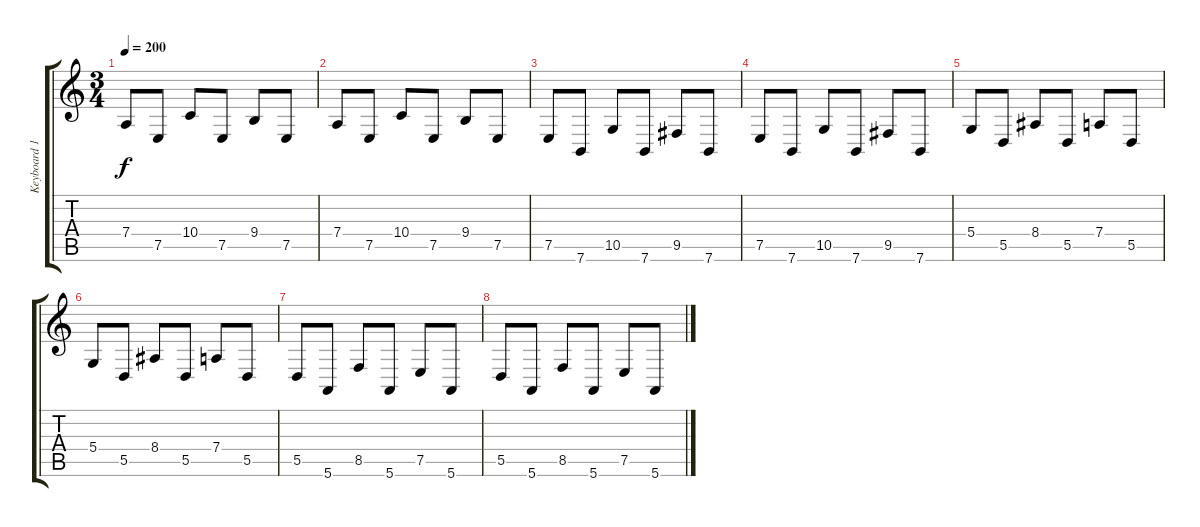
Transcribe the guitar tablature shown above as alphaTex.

\track ("Keyboard 1" "Keyboard 1") {instrument brightacousticpiano}
\staff {score tabs}
\tuning (E4 B3 G3 D3 A2 E2) {hide}
\ts (3 4)
\tempo 200
\clef g2
\ks c
7.4.8{dy f} 7.5.8 10.4.8 7.5.8 9.4.8 7.5.8 |
7.4.8 7.5.8 10.4.8 7.5.8 9.4.8 7.5.8 |
7.5.8 7.6.8 10.5.8 7.6.8 9.5.8 7.6.8 |
7.5.8 7.6.8 10.5.8 7.6.8 9.5.8 7.6.8 |
5.4.8 5.5.8 8.4.8 5.5.8 7.4.8 5.5.8 |
5.4.8 5.5.8 8.4.8 5.5.8 7.4.8 5.5.8 |
5.5.8 5.6.8 8.5.8 5.6.8 7.5.8 5.6.8 |
5.5.8 5.6.8 8.5.8 5.6.8 7.5.8 5.6.8
